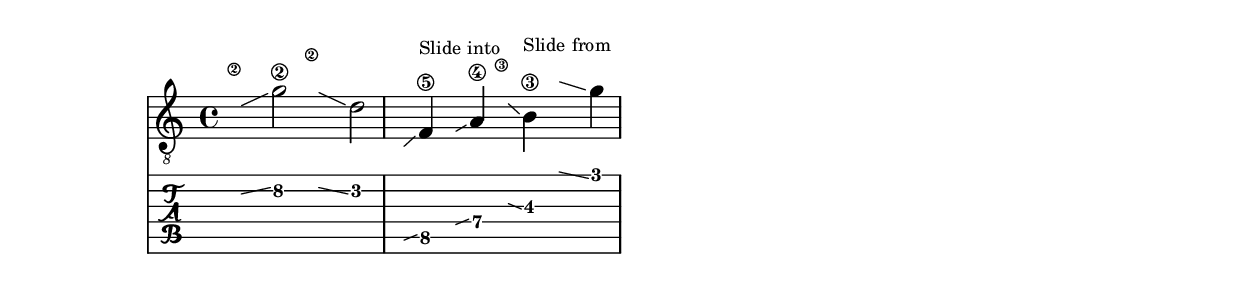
% DO NOT EDIT this file manually; it is automatically
% generated from Documentation/snippets/new
% Make any changes in Documentation/snippets/new/
% and then run scripts/auxiliar/makelsr.py
%
% This file is in the public domain.
%% Note: this file works from version 2.15.10
\version "2.15.10"

\header {
%% Translation of GIT committish: b482c3e5b56c3841a88d957e0ca12964bd3e64fa


  texidoces = "
A diferencia de los glissandos, los @q{slides} o ligaduras pueden
partir de un punto impreciso del mástil hasta un traste específico.
Una buena forma de hacerlo es añadir una nota de mordente antes de la
nota real, como se muestra en el ejemplo siguiente.

"

  doctitlees = "Ligaduras de guitarra"

%% Translation of GIT committish: 0
  texidocfr = "
Contrairement au glissando, un @qq{slide} peut aller d'un point non
précisé du manche jusqu'à un fret spécifique.  Ceci peut s'indiquer à
l'aide d'une note d'ornement masquée précédant la note effectivement
jouée, comme dans l'exemple suivant.

"
  doctitlefr = "Indication d'un glissé de guitare"

  lsrtags = "fretted-strings"

  texidoc = "
Unlike glissandos, slides may go from an imprecise point of the
fretboard to a specific fret. A good way to do that is to add a grace
hidden note before the note which is actually played, as demonstrated
in the following example.
"
  doctitle = "Guitar slides"
} % begin verbatim


%% Hide fret number: useful to draw slide into/from a casual point of
%% the fretboard.
hideFretNumber = {
  \once \override TabNoteHead #'transparent = ##t
  \once \override NoteHead #'transparent = ##t
  \once \override Stem #'transparent = ##t
  \once \override Flag #'transparent = ##t
  \once \override NoteHead #'no-ledgers = ##t
  \once \override Glissando #'(bound-details left padding) = #0.3
}

music= \relative c' {
  \grace { \hideFretNumber d8\2 \glissando s2 } g2\2
  \grace { \hideFretNumber g8\2 \glissando s2 } d2 |

  \grace { \hideFretNumber c,8 \glissando s } f4\5^\markup \tiny { Slide into }
  \grace { \hideFretNumber f8 \glissando s } a4\4
  \grace { \hideFretNumber e'8\3 \glissando s } b4\3^\markup \tiny { Slide from }
  \grace { \hideFretNumber b'8 \glissando s2 } g4 |
}

\score {
  <<
    \new Staff {
      \clef "G_8"
      \music
    }
    \new TabStaff {
      \music
    }
  >>
}
